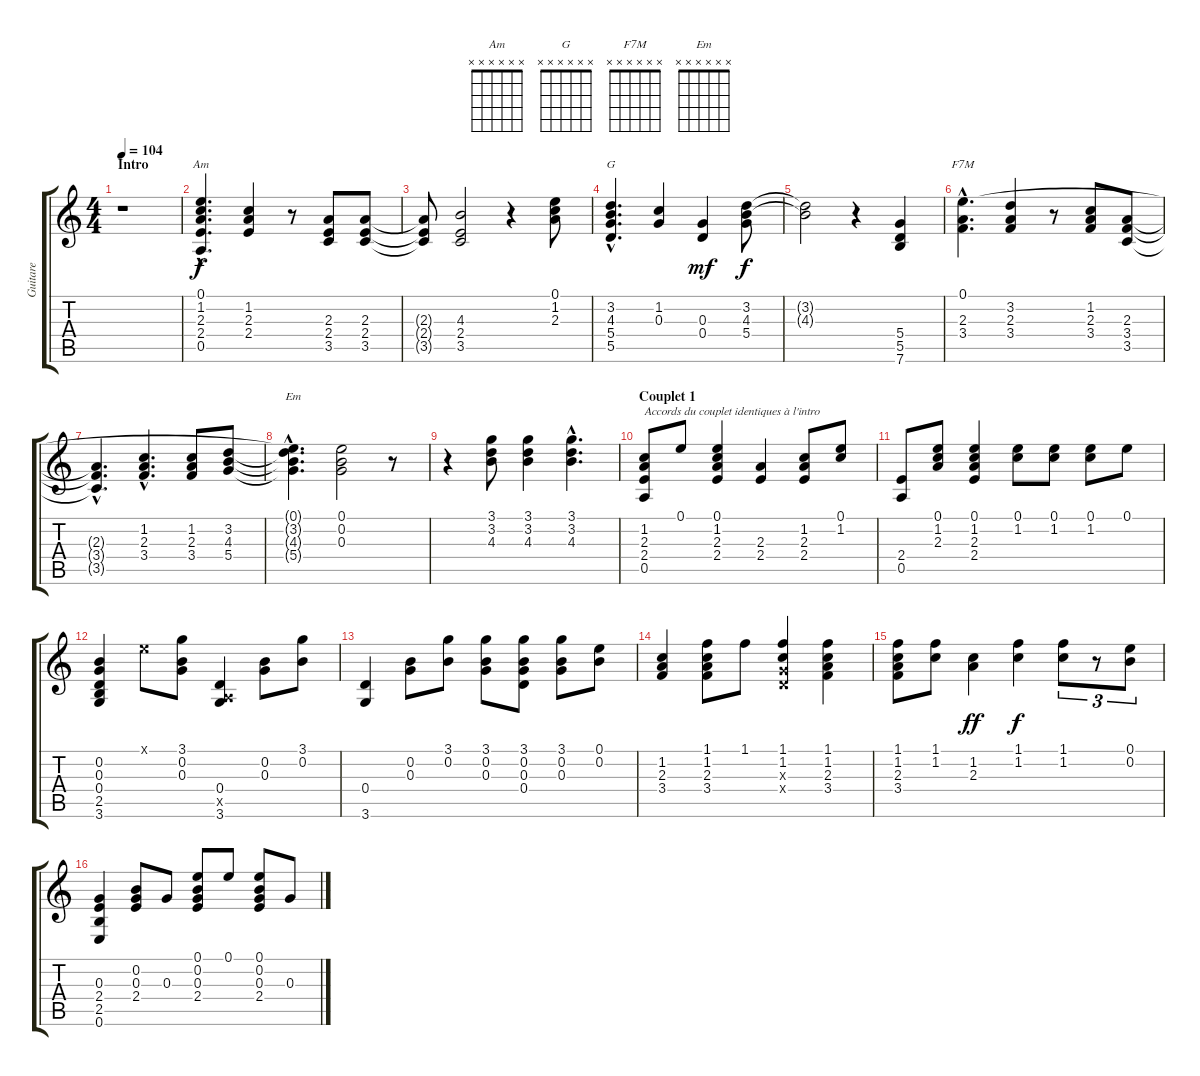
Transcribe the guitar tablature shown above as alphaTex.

\track ("Guitare" "Guitare") {instrument overdrivenguitar}
\staff {score tabs}
\tuning (E4 B3 G3 D3 A2 E2) {hide}
\chord ("Am" x x x x x x) {firstfret 0}
\chord ("G" x x x x x x) {firstfret 0}
\chord ("F7M" x x x x x x) {firstfret 0}
\chord ("Em" x x x x x x) {firstfret 0}
\ts (4 4)
\section ("" "Intro")
\tempo 104
\clef g2
\ks c
r.1{dy f instrument overdrivenguitar} |
(0.1{hac} 1.2{hac} 2.3{hac} 2.4{hac} 0.5{hac}).4{d ch "Am"} (1.2 2.3 2.4).4 r.8 (2.3 2.4 3.5).8 (2.3 2.4 3.5).8 |
(2.3{t} 2.4{t} 3.5{t}).8 (4.3 2.4 3.5).2 r.4 (0.1 1.2 2.3).8 |
(3.2{hac} 4.3{hac} 5.4{hac} 5.5{hac}).4{d ch "G"} (1.2 0.3).4 (0.3 0.4).4{dy mf} (3.2 4.3 5.4).8{dy f} |
(3.2{t} 4.3{t}).2 r.4 (5.4 5.5 7.6).4 |
(0.1{hac} 2.3{hac} 3.4{hac}).4{d ch "F7M"} (3.2 2.3 3.4).4 r.8 (1.2 2.3 3.4).8 (2.3 3.4 3.5).8 |
(2.3{hac t} 3.4{hac t} 3.5{hac t}).4{d} (1.2{hac} 2.3{hac} 3.4{hac}).4{d} (1.2 2.3 3.4).8 (3.2 4.3 5.4).8 |
(0.1{hac t} 3.2{hac t} 4.3{hac t} 5.4{hac t}).4{d ch "Em"} (0.1 0.2 0.3).2 r.8 |
r.4 (3.1 3.2 4.3).8 (3.1 3.2 4.3).4 (3.1{hac} 3.2{hac} 4.3{hac}).4{d} |
\section ("" "Couplet 1")
(1.2 2.3 2.4 0.5).8{txt "Accords du couplet identiques à l'intro"} 0.1.8 (0.1 1.2 2.3 2.4).4 (2.3 2.4).4 (1.2 2.3 2.4).8 (0.1 1.2).8 |
(2.4 0.5).8 (0.1 1.2 2.3).8 (0.1 1.2 2.3 2.4).4 (0.1 1.2).8 (0.1 1.2).8 (0.1 1.2).8 0.1.8 |
(0.2 0.3 0.4 2.5 3.6).4 0.1{x}.8 (3.1 0.2 0.3).8 (0.4 0.5{x} 3.6).4 (0.2 0.3).8 (3.1 0.2).8 |
(0.4 3.6).4 (0.2 0.3).8 (3.1 0.2).8 (3.1 0.2 0.3).8 (3.1 0.2 0.3 0.4).8 (3.1 0.2 0.3).8 (0.1 0.2).8 |
(1.2 2.3 3.4).4 (1.1 1.2 2.3 3.4).8 1.1.8 (1.1 1.2 0.3{x} 0.4{x}).4 (1.1 1.2 2.3 3.4).4 |
(1.1 1.2 2.3 3.4).8 (1.1 1.2).8 (1.2 2.3).4{dy ff} (1.1 1.2).4{dy f} (1.1 1.2).8{tu (3 2)} r.8{tu (3 2)} (0.1 0.2).8{tu (3 2)} |
(0.3 2.4 2.5 0.6).4 (0.2 0.3 2.4).8 0.3.8 (0.1 0.2 0.3 2.4).8 0.1.8 (0.1 0.2 0.3 2.4).8 0.3.8
